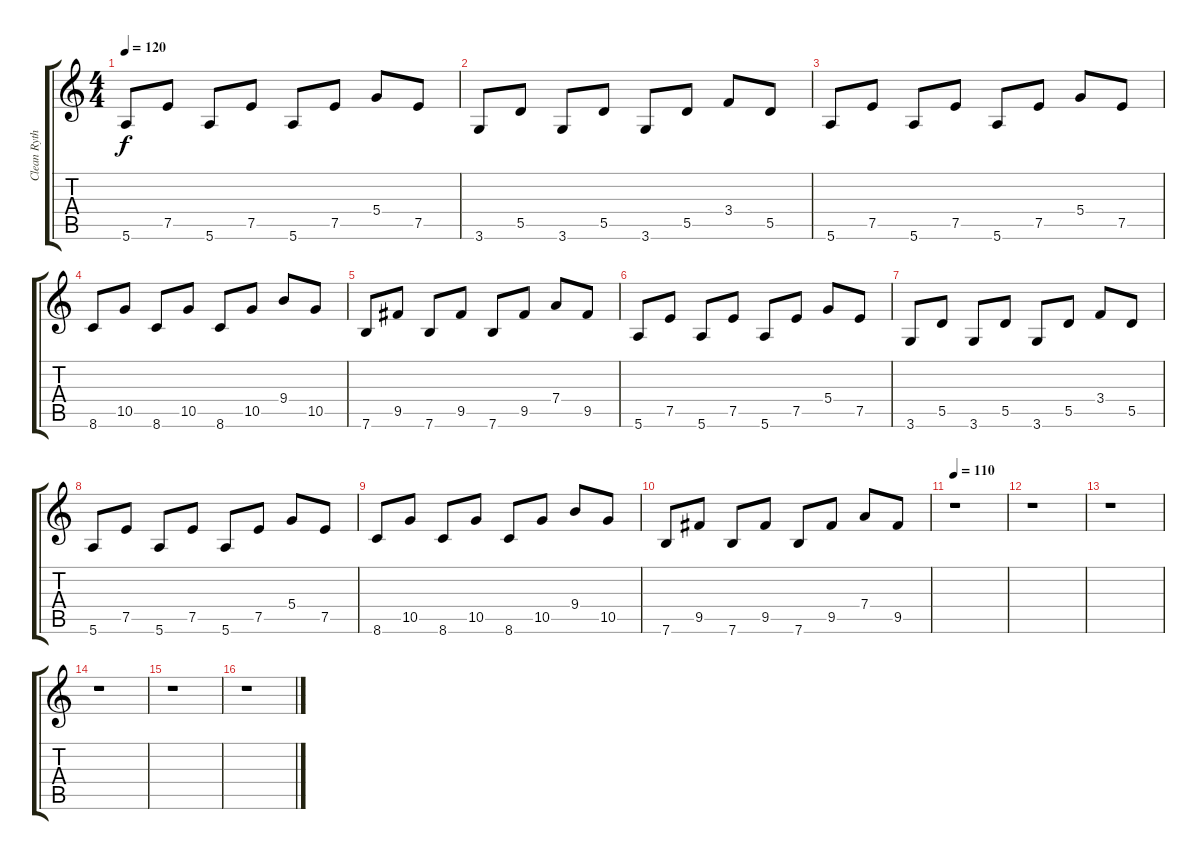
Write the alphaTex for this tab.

\track ("Clean Rythm Guitar" "Clean Ryth") {instrument electricguitarclean}
\staff {score tabs}
\tuning (E4 B3 G3 D3 A2 E2) {hide}
\ts (4 4)
\tempo 120
\clef g2
\ks c
5.6.8{dy f} 7.5.8 5.6.8 7.5.8 5.6.8 7.5.8 5.4.8 7.5.8 |
3.6.8 5.5.8 3.6.8 5.5.8 3.6.8 5.5.8 3.4.8 5.5.8 |
5.6.8 7.5.8 5.6.8 7.5.8 5.6.8 7.5.8 5.4.8 7.5.8 |
8.6.8 10.5.8 8.6.8 10.5.8 8.6.8 10.5.8 9.4.8 10.5.8 |
7.6.8 9.5.8 7.6.8 9.5.8 7.6.8 9.5.8 7.4.8 9.5.8 |
5.6.8 7.5.8 5.6.8 7.5.8 5.6.8 7.5.8 5.4.8 7.5.8 |
3.6.8 5.5.8 3.6.8 5.5.8 3.6.8 5.5.8 3.4.8 5.5.8 |
5.6.8 7.5.8 5.6.8 7.5.8 5.6.8 7.5.8 5.4.8 7.5.8 |
8.6.8 10.5.8 8.6.8 10.5.8 8.6.8 10.5.8 9.4.8 10.5.8 |
7.6.8 9.5.8 7.6.8 9.5.8 7.6.8 9.5.8 7.4.8 9.5.8 |
\tempo 110
r.1 |
r.1 |
r.1 |
r.1 |
r.1 |
r.1
